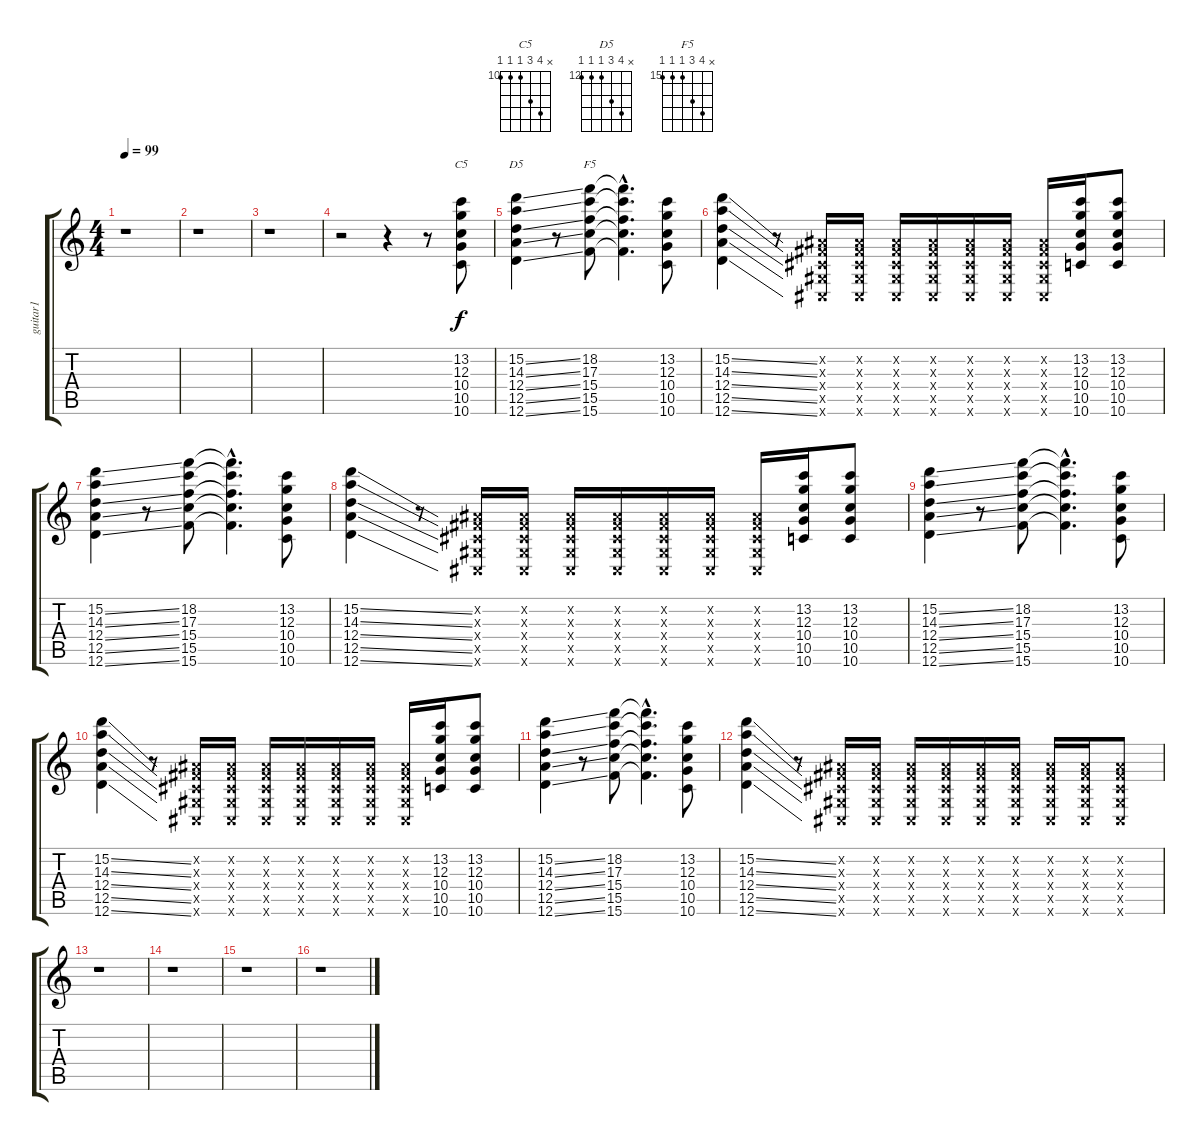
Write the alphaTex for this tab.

\track ("guitar1" "guitar1") {instrument distortionguitar}
\staff {score tabs}
\tuning (E4 B3 G3 D3 A2 D2) {hide}
\chord ("C5" x 13 12 10 10 10) {firstfret 10}
\chord ("D5" x 15 14 12 12 12) {firstfret 12}
\chord ("F5" x 18 17 15 15 15) {firstfret 15}
\ts (4 4)
\tempo 99
\clef g2
\ks c
r.1{dy f instrument distortionguitar} |
r.1 |
r.1 |
r.2 r.4 r.8 (13.2 12.3 10.4 10.5 10.6).8{ch "C5"} |
(15.2{ss} 14.3{ss} 12.4{ss} 12.5{ss} 12.6{ss}).4{ch "D5"} r.8 (18.2 17.3 15.4 15.5 15.6).8{ch "F5"} (18.2{hac t} 17.3{hac t} 15.4{hac t} 15.5{hac t} 15.6{hac t}).4{d} (13.2 12.3 10.4 10.5 10.6).8 |
(15.2{ss} 14.3{ss} 12.4{ss} 12.5{ss} 12.6{ss}).4 r.8 (-1.2{x} -1.3{x} -1.4{x} -1.5{x} -1.6{x}).16 (-1.2{x} -1.3{x} -1.4{x} -1.5{x} -1.6{x}).16 (-1.2{x} -1.3{x} -1.4{x} -1.5{x} -1.6{x}).16 (-1.2{x} -1.3{x} -1.4{x} -1.5{x} -1.6{x}).16 (-1.2{x} -1.3{x} -1.4{x} -1.5{x} -1.6{x}).16 (-1.2{x} -1.3{x} -1.4{x} -1.5{x} -1.6{x}).16 (-1.2{x} -1.3{x} -1.4{x} -1.5{x} -1.6{x}).16 (13.2 12.3 10.4 10.5 10.6).16 (13.2 12.3 10.4 10.5 10.6).8 |
(15.2{ss} 14.3{ss} 12.4{ss} 12.5{ss} 12.6{ss}).4 r.8 (18.2 17.3 15.4 15.5 15.6).8 (18.2{hac t} 17.3{hac t} 15.4{hac t} 15.5{hac t} 15.6{hac t}).4{d} (13.2 12.3 10.4 10.5 10.6).8 |
(15.2{ss} 14.3{ss} 12.4{ss} 12.5{ss} 12.6{ss}).4 r.8 (-1.2{x} -1.3{x} -1.4{x} -1.5{x} -1.6{x}).16 (-1.2{x} -1.3{x} -1.4{x} -1.5{x} -1.6{x}).16 (-1.2{x} -1.3{x} -1.4{x} -1.5{x} -1.6{x}).16 (-1.2{x} -1.3{x} -1.4{x} -1.5{x} -1.6{x}).16 (-1.2{x} -1.3{x} -1.4{x} -1.5{x} -1.6{x}).16 (-1.2{x} -1.3{x} -1.4{x} -1.5{x} -1.6{x}).16 (-1.2{x} -1.3{x} -1.4{x} -1.5{x} -1.6{x}).16 (13.2 12.3 10.4 10.5 10.6).16 (13.2 12.3 10.4 10.5 10.6).8 |
(15.2{ss} 14.3{ss} 12.4{ss} 12.5{ss} 12.6{ss}).4 r.8 (18.2 17.3 15.4 15.5 15.6).8 (18.2{hac t} 17.3{hac t} 15.4{hac t} 15.5{hac t} 15.6{hac t}).4{d} (13.2 12.3 10.4 10.5 10.6).8 |
(15.2{ss} 14.3{ss} 12.4{ss} 12.5{ss} 12.6{ss}).4 r.8 (-1.2{x} -1.3{x} -1.4{x} -1.5{x} -1.6{x}).16 (-1.2{x} -1.3{x} -1.4{x} -1.5{x} -1.6{x}).16 (-1.2{x} -1.3{x} -1.4{x} -1.5{x} -1.6{x}).16 (-1.2{x} -1.3{x} -1.4{x} -1.5{x} -1.6{x}).16 (-1.2{x} -1.3{x} -1.4{x} -1.5{x} -1.6{x}).16 (-1.2{x} -1.3{x} -1.4{x} -1.5{x} -1.6{x}).16 (-1.2{x} -1.3{x} -1.4{x} -1.5{x} -1.6{x}).16 (13.2 12.3 10.4 10.5 10.6).16 (13.2 12.3 10.4 10.5 10.6).8 |
(15.2{ss} 14.3{ss} 12.4{ss} 12.5{ss} 12.6{ss}).4 r.8 (18.2 17.3 15.4 15.5 15.6).8 (18.2{hac t} 17.3{hac t} 15.4{hac t} 15.5{hac t} 15.6{hac t}).4{d} (13.2 12.3 10.4 10.5 10.6).8 |
(15.2{ss} 14.3{ss} 12.4{ss} 12.5{ss} 12.6{ss}).4 r.8 (-1.2{x} -1.3{x} -1.4{x} -1.5{x} -1.6{x}).16 (-1.2{x} -1.3{x} -1.4{x} -1.5{x} -1.6{x}).16 (-1.2{x} -1.3{x} -1.4{x} -1.5{x} -1.6{x}).16 (-1.2{x} -1.3{x} -1.4{x} -1.5{x} -1.6{x}).16 (-1.2{x} -1.3{x} -1.4{x} -1.5{x} -1.6{x}).16 (-1.2{x} -1.3{x} -1.4{x} -1.5{x} -1.6{x}).16 (-1.2{x} -1.3{x} -1.4{x} -1.5{x} -1.6{x}).16 (-1.2{x} -1.3{x} -1.4{x} -1.5{x} -1.6{x}).16 (-1.2{x} -1.3{x} -1.4{x} -1.5{x} -1.6{x}).8 |
r.1 |
r.1 |
r.1 |
r.1
